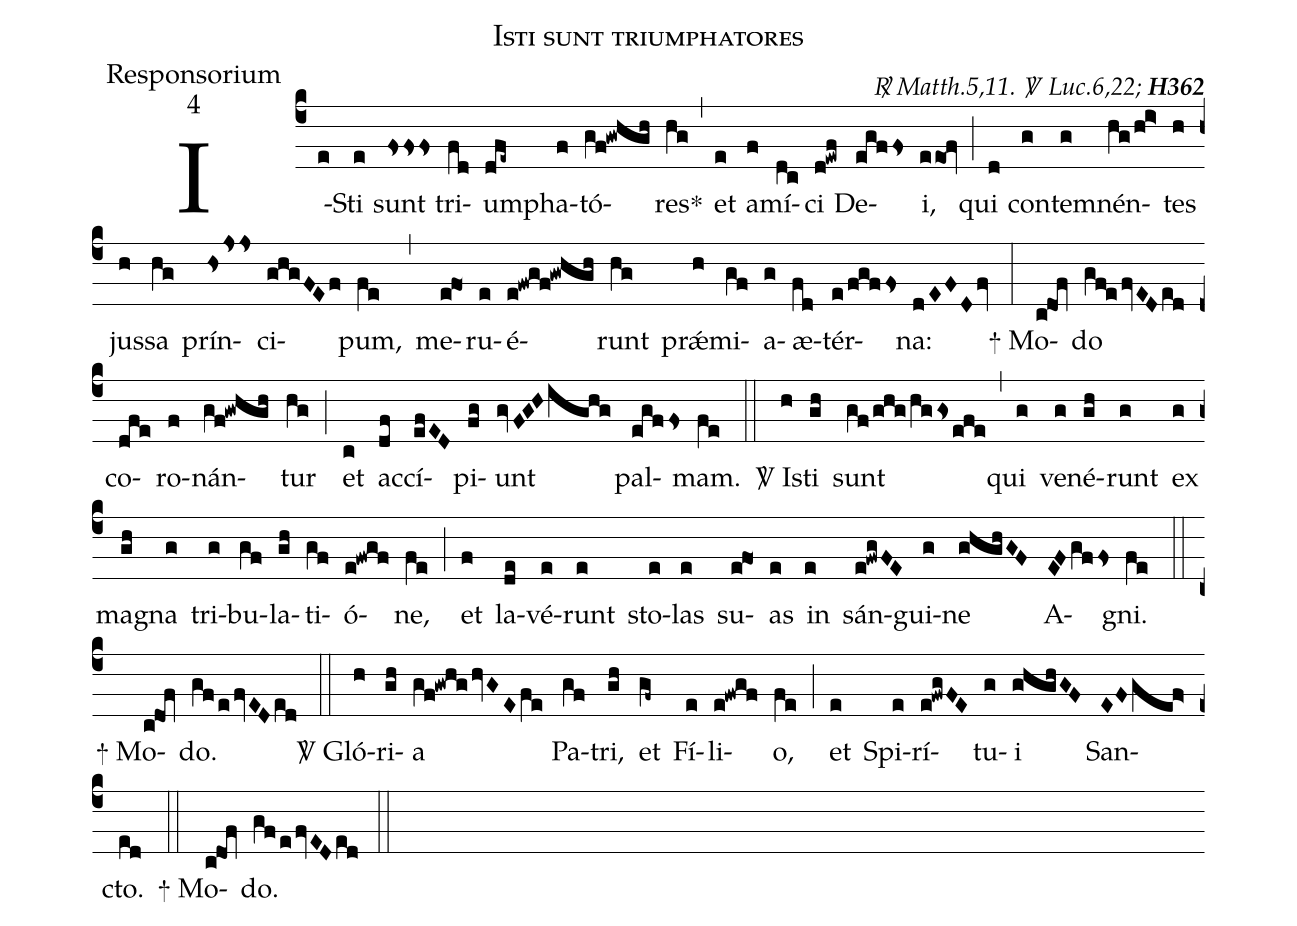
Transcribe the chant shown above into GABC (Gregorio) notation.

name:Isti sunt triumphatores;
office-part:Responsorium;
mode:4;
commentary:{\itshape\mdseries \Rbar\ Matth.5,11.  \Vbar\  Luc.6,22;\/} {\bfseries H362};
%%
(c4) I(e)Sti(e) sunt(Fsss) tri(fd)um(dfe~)pha(f)tó(gf!gwhgh)res<sp>*</sp>(hg) (,)
et(e) a(f)mí(dc)ci(d!ewf) De(egfFs)i,(eeo1!fv) (;)
qui(d) con(g)tem(g)nén(hg/hi>)tes(h) jus(h)sa(hg) prín(HsJss)ci(ghgFEf)pum,(fe) (,)
me(e!fo1)ru(e)é(e!fwgf!gwhgh)runt(hg) prǽ(h)mi(gf)a(g)æ(fd)tér(e/fgfFs)na:(dE2F2D2fv) (:)
<sp>+</sp> Mo(cdO1f)do(gf!efvEDed) co(dfe)ro(f)nán(gf!gwhgh)tur(hg) (;)
et(c) ac(df)cí(efED)pi(fg)unt(gvFGHighg) pal(egfFs)mam.(fe) (::)
<sp>V/</sp> I(h)sti(gh) sunt(gf/ghg/hgGsefe) (,)
qui(g) ve(g)né(gh)runt(g) ex(g) ma(gh)gna(g) tri(g)bu(gf)la(gh)ti(gf)ó(e!fwgf)ne,(fe) (;)
et(f) la(de)vé(e)runt(e) sto(e)las(e) su(e!fo1)as(e) in(e) sán(e!fwgFE)gui(g)ne(ghghGF) A(EFgfFs)gni.(fe) (::)
<sp>+</sp> Mo(cdO1f)do.(gfefvEDed) (::)
<sp>V/</sp> Gló(h)ri(gh)a(gf!gwhghvGEfe) Pa(gf)tri,(gh) et(gf~) Fí(e)li(e!fwgf)o,(fe) (;)
et(e) Spi(e)rí(e@fwgFE)tu(g)i(ghghGF) San(E/0Fgef>)cto.(ed) (::)
<sp>+</sp> Mo(cdO1f)do.(gfefvEDed) (::)
